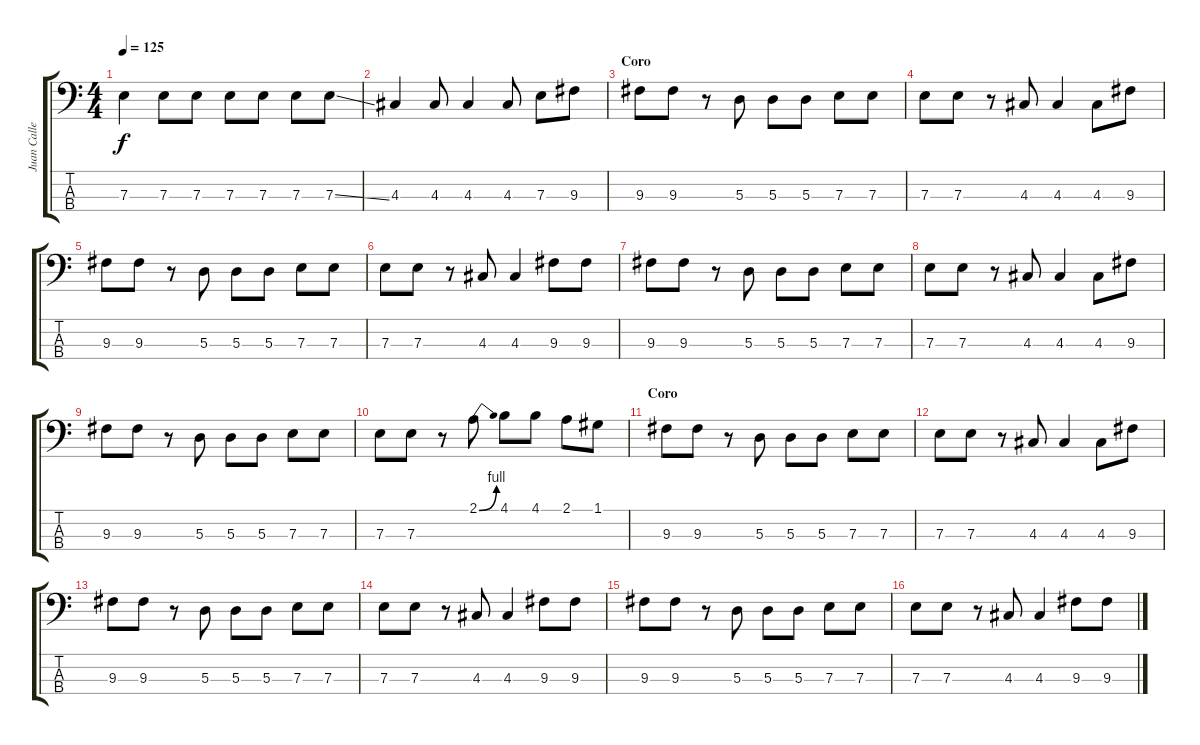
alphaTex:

\track ("Juan Calleros" "Juan Calle") {instrument electricbassfinger}
\staff {score tabs}
\tuning (G2 D2 A1 E1) {hide}
\ts (4 4)
\tempo 125
\clef f4
\ks c
7.3.4{dy f} 7.3.8 7.3.8 7.3.8 7.3.8 7.3.8 7.3{ss}.8 |
4.3.4 4.3.8 4.3.4 4.3.8 7.3.8 9.3.8 |
\section ("" "Coro")
9.3.8 9.3.8 r.8 5.3.8 5.3.8 5.3.8 7.3.8 7.3.8 |
7.3.8 7.3.8 r.8 4.3.8 4.3.4 4.3.8 9.3.8 |
9.3.8 9.3.8 r.8 5.3.8 5.3.8 5.3.8 7.3.8 7.3.8 |
7.3.8 7.3.8 r.8 4.3.8 4.3.4 9.3.8 9.3.8 |
9.3.8 9.3.8 r.8 5.3.8 5.3.8 5.3.8 7.3.8 7.3.8 |
7.3.8 7.3.8 r.8 4.3.8 4.3.4 4.3.8 9.3.8 |
9.3.8 9.3.8 r.8 5.3.8 5.3.8 5.3.8 7.3.8 7.3.8 |
7.3.8 7.3.8 r.8 2.1{be (bend 0 0 60 4)}.8 4.1.8 4.1.8 2.1.8 1.1.8 |
\section ("" "Coro")
9.3.8 9.3.8 r.8 5.3.8 5.3.8 5.3.8 7.3.8 7.3.8 |
7.3.8 7.3.8 r.8 4.3.8 4.3.4 4.3.8 9.3.8 |
9.3.8 9.3.8 r.8 5.3.8 5.3.8 5.3.8 7.3.8 7.3.8 |
7.3.8 7.3.8 r.8 4.3.8 4.3.4 9.3.8 9.3.8 |
9.3.8 9.3.8 r.8 5.3.8 5.3.8 5.3.8 7.3.8 7.3.8 |
7.3.8 7.3.8 r.8 4.3.8 4.3.4 9.3.8 9.3.8
